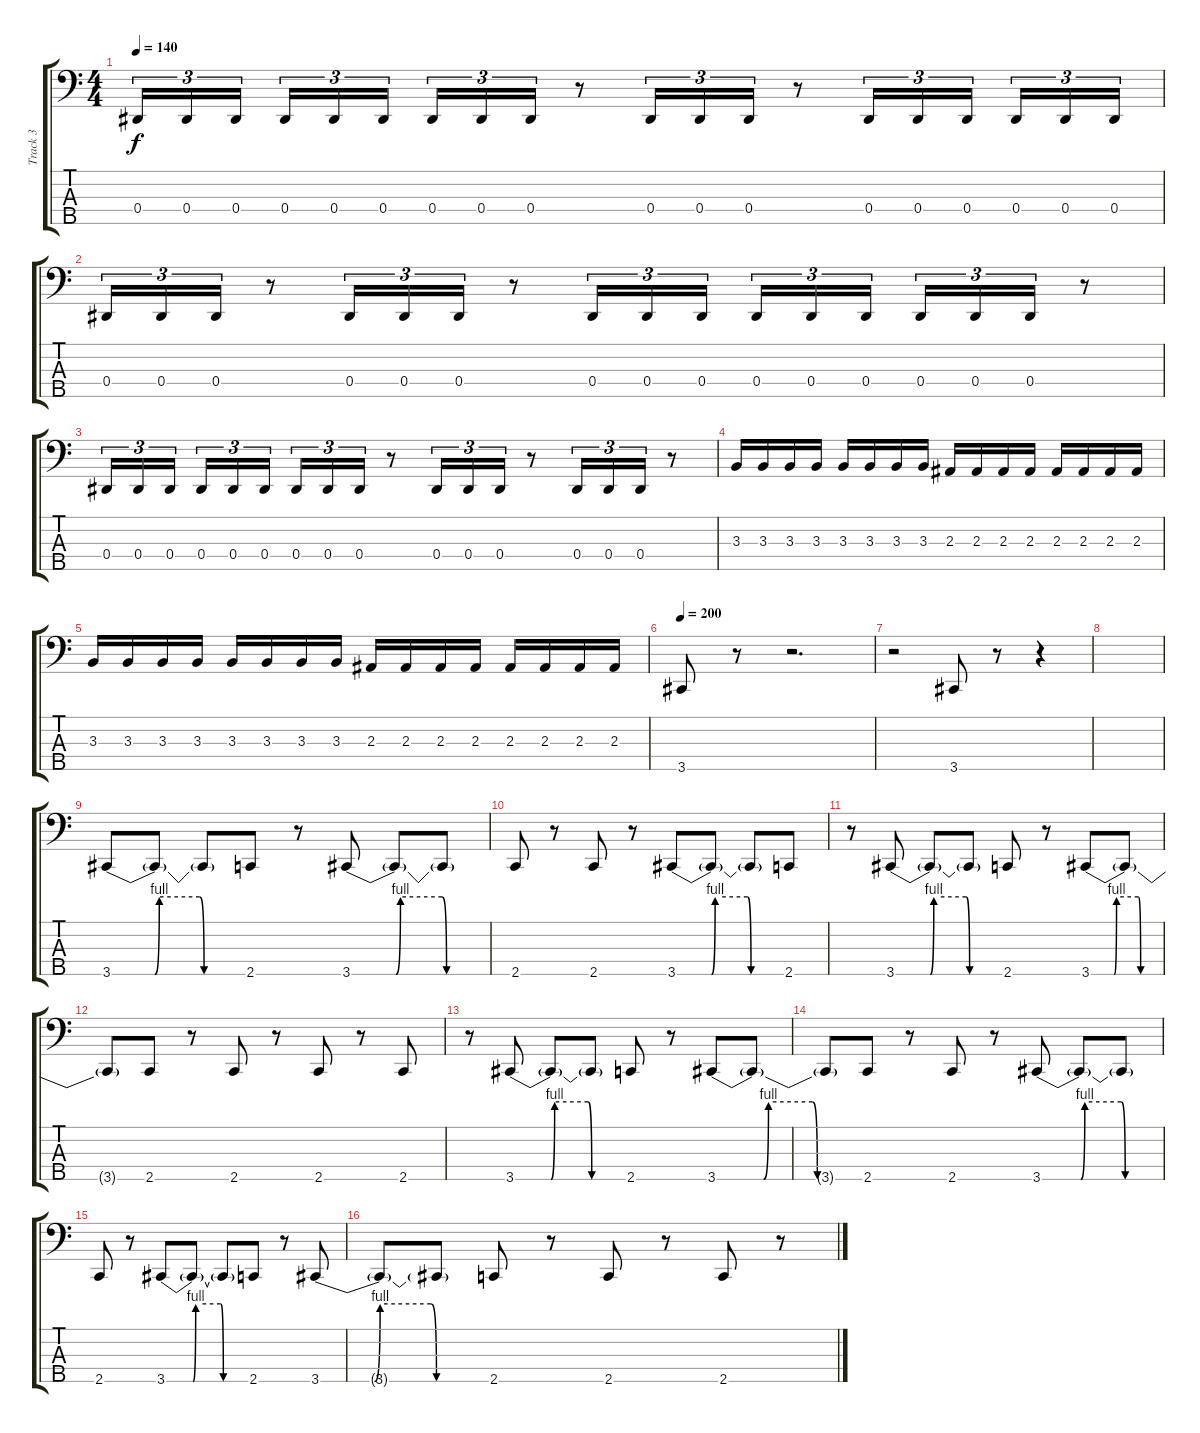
\track ("Track 3" "Track 3") {instrument electricbassfinger}
\staff {score tabs}
\tuning (Gb2 Db2 Ab1 Eb1 Bb0) {hide}
\ts (4 4)
\tempo 140
\clef f4
\ks c
0.4.16{tu (3 2) dy f} 0.4.16{tu (3 2)} 0.4.16{tu (3 2) beam splitsecondary} 0.4.16{tu (3 2)} 0.4.16{tu (3 2)} 0.4.16{tu (3 2)} 0.4.16{tu (3 2)} 0.4.16{tu (3 2)} 0.4.16{tu (3 2)} r.8 0.4.16{tu (3 2)} 0.4.16{tu (3 2)} 0.4.16{tu (3 2)} r.8 0.4.16{tu (3 2)} 0.4.16{tu (3 2)} 0.4.16{tu (3 2) beam splitsecondary} 0.4.16{tu (3 2)} 0.4.16{tu (3 2)} 0.4.16{tu (3 2)} |
0.4.16{tu (3 2)} 0.4.16{tu (3 2)} 0.4.16{tu (3 2)} r.8 0.4.16{tu (3 2)} 0.4.16{tu (3 2)} 0.4.16{tu (3 2)} r.8 0.4.16{tu (3 2)} 0.4.16{tu (3 2)} 0.4.16{tu (3 2) beam splitsecondary} 0.4.16{tu (3 2)} 0.4.16{tu (3 2)} 0.4.16{tu (3 2)} 0.4.16{tu (3 2)} 0.4.16{tu (3 2)} 0.4.16{tu (3 2)} r.8 |
0.4.16{tu (3 2)} 0.4.16{tu (3 2)} 0.4.16{tu (3 2) beam splitsecondary} 0.4.16{tu (3 2)} 0.4.16{tu (3 2)} 0.4.16{tu (3 2)} 0.4.16{tu (3 2)} 0.4.16{tu (3 2)} 0.4.16{tu (3 2)} r.8 0.4.16{tu (3 2)} 0.4.16{tu (3 2)} 0.4.16{tu (3 2)} r.8 0.4.16{tu (3 2)} 0.4.16{tu (3 2)} 0.4.16{tu (3 2)} r.8 |
3.3.16 3.3.16 3.3.16 3.3.16 3.3.16 3.3.16 3.3.16 3.3.16 2.3.16 2.3.16 2.3.16 2.3.16 2.3.16 2.3.16 2.3.16 2.3.16 |
3.3.16 3.3.16 3.3.16 3.3.16 3.3.16 3.3.16 3.3.16 3.3.16 2.3.16 2.3.16 2.3.16 2.3.16 2.3.16 2.3.16 2.3.16 2.3.16 |
\tempo 200
3.5.8 r.8 r.2{d} |
r.2 3.5.8 r.8 r.4 |
|
3.5{be (custom 0 0 19 0 21 4 39 4 41 0 60 0)}.8 3.5{t}.8 3.5{t}.8 2.5.8 r.8 3.5{be (custom 0 0 19 0 21 4 39 4 41 0 60 0)}.8 3.5{t}.8 3.5{t}.8 |
2.5.8 r.8 2.5.8 r.8 3.5{be (custom 0 0 19 0 21 4 39 4 41 0 60 0)}.8 3.5{t}.8 3.5{t}.8 2.5.8 |
r.8 3.5{be (custom 0 0 19 0 21 4 39 4 41 0 60 0)}.8 3.5{t}.8 3.5{t}.8 2.5.8 r.8 3.5{be (custom 0 0 19 0 21 4 39 4 41 0 60 0)}.8 3.5{t}.8 |
3.5{t}.8 2.5.8 r.8 2.5.8 r.8 2.5.8 r.8 2.5.8 |
r.8 3.5{be (custom 0 0 19 0 21 4 39 4 41 0 60 0)}.8 3.5{t}.8 3.5{t}.8 2.5.8 r.8 3.5{be (custom 0 0 19 0 21 4 39 4 41 0 60 0)}.8 3.5{t}.8 |
3.5{t}.8 2.5.8 r.8 2.5.8 r.8 3.5{be (custom 0 0 19 0 21 4 39 4 41 0 60 0)}.8 3.5{t}.8 3.5{t}.8 |
2.5.8 r.8 3.5{be (custom 0 0 19 0 21 4 39 4 41 0 60 0)}.8 3.5{t}.8 3.5{t}.8 2.5.8 r.8 3.5{be (custom 0 0 19 0 21 4 39 4 41 0 60 0)}.8 |
3.5{t}.8 3.5{t}.8 2.5.8 r.8 2.5.8 r.8 2.5.8 r.8
